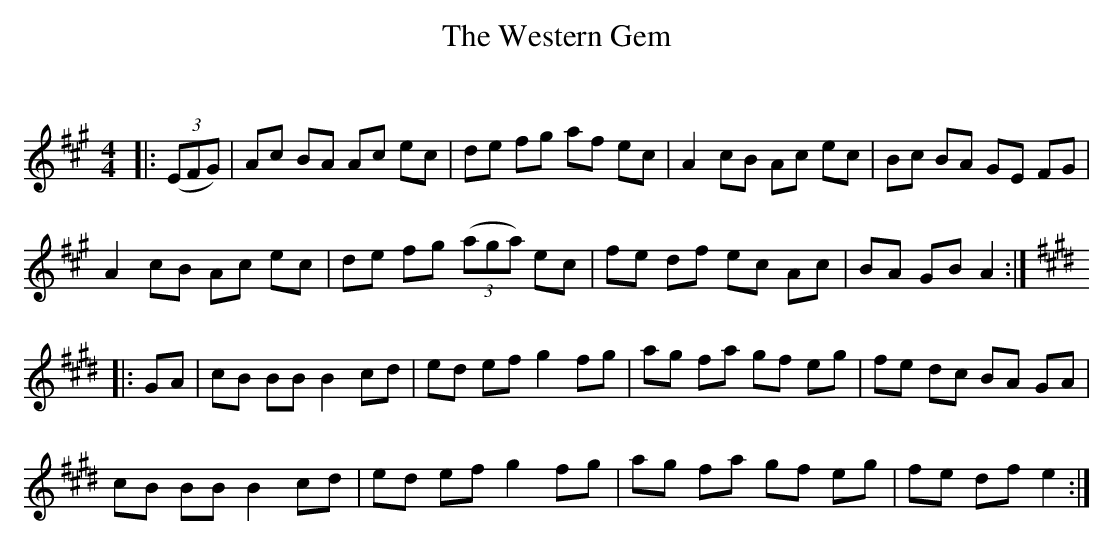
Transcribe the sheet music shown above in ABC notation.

X:1
T: The Western Gem
C:
Q: 232
K:A
M:4/4
L:1/8
|:((3EFG) |Ac BA Ac ec|de fg af ec|A2 cB Ac ec|Bc BA GE FG|
A2 cB Ac ec|de fg ((3aga) ec|fe df ec Ac|BA GB A2:|
K:E
|:GA|cB BB B2 cd|ed ef g2 fg|ag fa gf eg|fe dc BA GA|
cB BB B2 cd|ed ef g2 fg|ag fa gf eg|fe df e2:|
